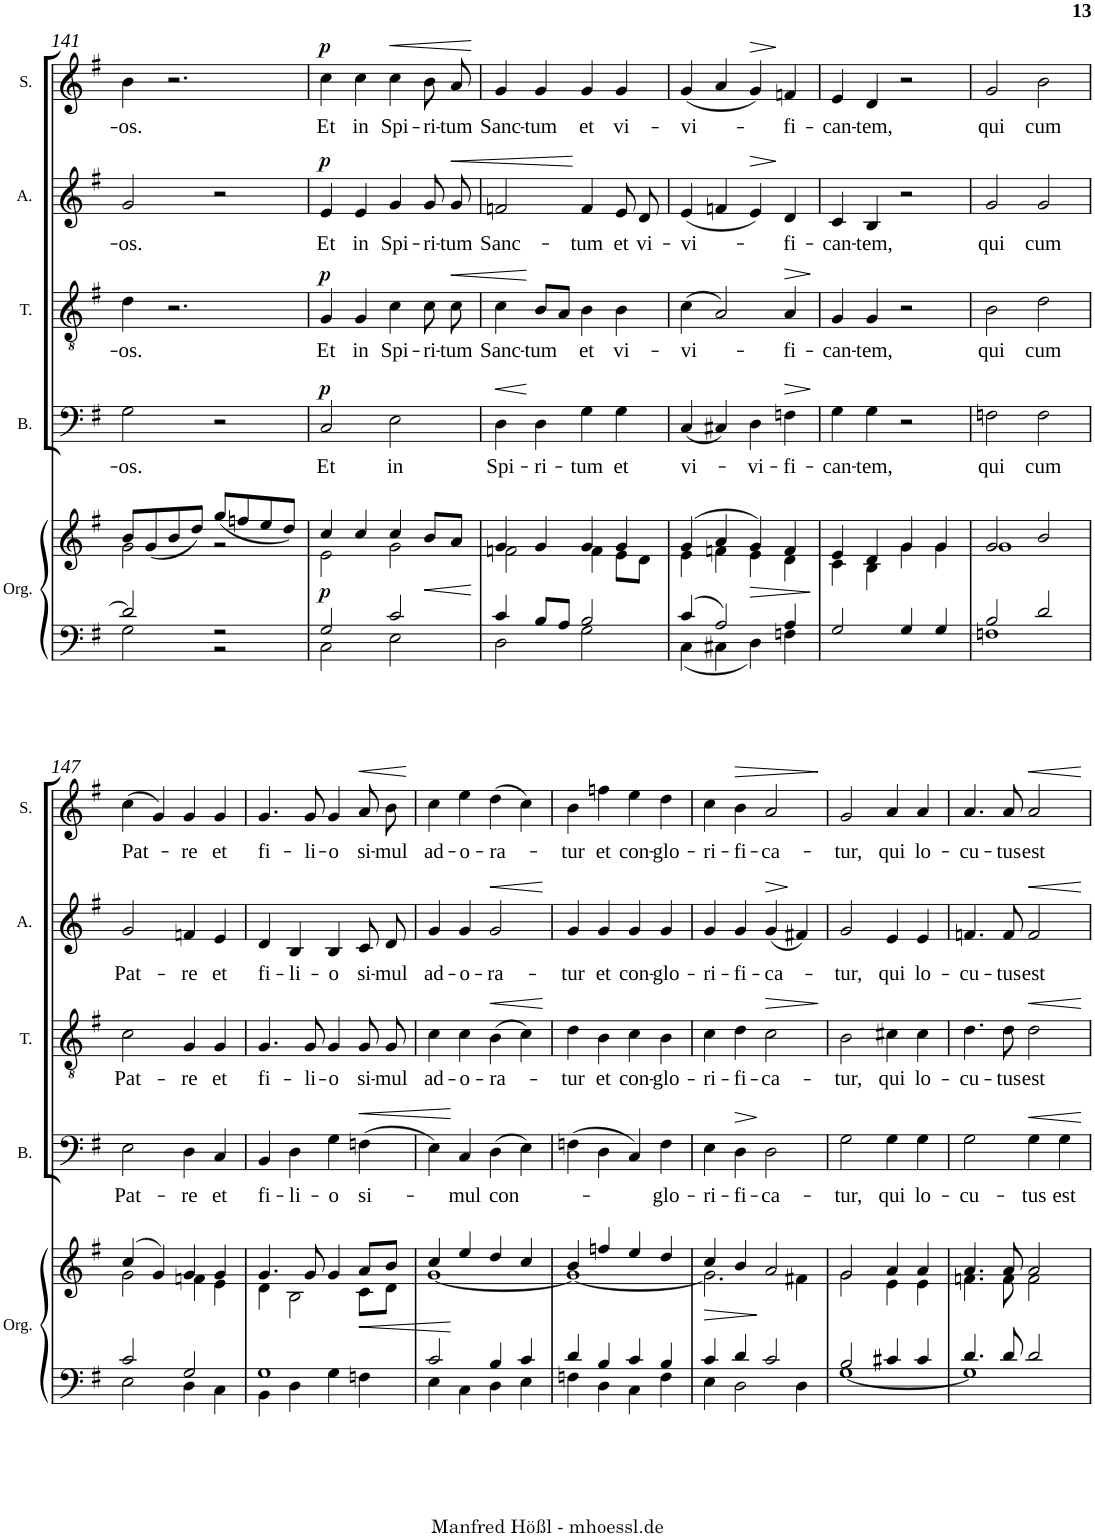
**kern	**kern	**dynam	**kern	**text	**dynam	**kern	**text	**dynam	**kern	**text	**dynam	**kern	**text	**dynam
*part5	*part5	*part5	*part4	*part4	*part4	*part3	*part3	*part3	*part2	*part2	*part2	*part1	*part1	*part1
*staff6	*staff5	*staff5/6	*staff4	*staff4	*staff4	*staff3	*staff3	*staff3	*staff2	*staff2	*staff2	*staff1	*staff1	*staff1
*I"Organ	*	*	*I"Bass	*	*	*I"Tenor	*	*	*I"Alto	*	*	*I"Soprano	*	*
*I'Org.	*	*	*I'B.	*	*	*I'T.	*	*	*I'A.	*	*	*I'S.	*	*
!!LO:PB:g=z
*clefF4	*clefG2	*	*clefF4	*	*	*clefGv2	*	*	*clefG2	*	*	*clefG2	*	*
*k[f#]	*k[f#]	*	*k[f#]	*	*	*k[f#]	*	*	*k[f#]	*	*	*k[f#]	*	*
*G:	*G:	*	*G:	*	*	*G:	*	*	*G:	*	*	*G:	*	*
*M4/4	*M4/4	*	*M4/4	*	*	*M4/4	*	*	*M4/4	*	*	*M4/4	*	*
*met(c)	*met(c)	*	*met(c)	*	*	*met(c)	*	*	*met(c)	*	*	*met(c)	*	*
=141	=141	=141	=141	=141	=141	=141	=141	=141	=141	=141	=141	=141	=141	=141
*^	*^	*	*	*	*	*	*	*	*	*	*	*	*	*
!	!	!	!	!	!	!LO:LY:b	!	!	!LO:LY:b	!	!	!LO:LY:b	!	!	!LO:LY:b	!
2d/]	2G\	8b/L	2g\	.	2G\	-os.	.	4d\	-os.	.	2g/	-os.	.	4b\	-os.	.
.	.	(<8g/	.	.	.	.	.	.	.	.	.	.	.	.	.	.
.	.	8b/	.	.	.	.	.	2.r	.	.	.	.	.	2.r	.	.
.	.	8dd/J)	.	.	.	.	.	.	.	.	.	.	.	.	.	.
2r	2r	(<8gg/L	2r	.	2r	.	.	.	.	.	2r	.	.	.	.	.
.	.	8ffn/	.	.	.	.	.	.	.	.	.	.	.	.	.	.
.	.	8ee/	.	.	.	.	.	.	.	.	.	.	.	.	.	.
.	.	8dd/J)	.	.	.	.	.	.	.	.	.	.	.	.	.	.
=142	=142	=142	=142	=142	=142	=142	=142	=142	=142	=142	=142	=142	=142	=142	=142	=142
!	!	!	!	!LO:DY:b	!	!LO:LY:b	!LO:DY:a	!	!LO:LY:b	!LO:DY:a	!	!LO:LY:b	!LO:DY:a	!	!LO:LY:b	!LO:DY:a
2G/	2C\	4cc/	2e\	p	2C/	Et	p	4G/	Et	p	4e/	Et	p	4cc\	Et	p
!	!	!	!	!	!	!	!	!	!LO:LY:b	!	!	!LO:LY:b	!	!	!LO:LY:b	!
.	.	4cc/	.	.	.	.	.	4G/	in	.	4e/	in	.	4cc\	in	.
!	!	!	!	!	!	!LO:LY:b	!	!	!LO:LY:b	!	!	!LO:LY:b	!	!	!LO:LY:b	!LO:HP:b
2c/	2E\	4cc/	2g\	.	2E\	in	.	4c\	Spi-	.	4g/	Spi-	.	4cc\	Spi-	<
!	!	!	!	!LO:HP:b	!	!	!	!	!LO:LY:b	!	!	!LO:LY:b	!	!	!LO:LY:b	!
.	.	8b/L	.	<	.	.	.	8c\	-ri-	.	8g/L	-ri-	.	8b/L	-ri-	.
!	!	!	!	!	!	!	!	!	!LO:LY:b	!LO:HP:b	!	!LO:LY:b	!LO:HP:b	!	!LO:LY:b	!
.	.	8a/J	.	.	.	.	.	8c\	-tum	<	8g/J	-tum	<	8a/J	-tum	.
=143	=143	=143	=143	=143	=143	=143	=143	=143	=143	=143	=143	=143	=143	=143	=143	=143
!	!	!	!	!	!	!LO:LY:b	!LO:HP:b	!	!LO:LY:b	!	!	!LO:LY:b	!	!	!LO:LY:b	!
4c/	2D\	4g/	2fn\	.	4D\	Spi-	<	4c\	Sanc-	.	2fn/	Sanc-	.	4g/	Sanc-	.
!	!	!	!	!	!	!LO:LY:b	!	!	!LO:LY:b	!	!	!	!	!	!LO:LY:b	!
8B/L	.	4g/	.	.	4D\	-ri-	.	8B/L	-tum	.	.	.	.	4g/	-tum	.
8A/J	.	.	.	.	.	.	.	8A/J	.	.	.	.	.	.	.	.
!	!	!	!	!	!	!LO:LY:b	!	!	!LO:LY:b	!	!	!LO:LY:b	!	!	!LO:LY:b	!
2B/	2G\	4g/	4f\	.	4G\	-tum	.	4B\	et	.	4f/	-tum	.	4g/	et	.
!	!	!	!	!	!	!LO:LY:b	!	!	!LO:LY:b	!	!	!LO:LY:b	!	!	!LO:LY:b	!
.	.	4g/	8e\L	.	4G\	et	.	4B\	vi-	.	8e/L	et	.	4g/	vi-	.
!	!	!	!	!	!	!	!	!	!	!	!	!LO:LY:b	!	!	!	!
.	.	.	8d\J	.	.	.	.	.	.	.	8d/J	vi-	.	.	.	.
=144	=144	=144	=144	=144	=144	=144	=144	=144	=144	=144	=144	=144	=144	=144	=144	=144
!	!	!	!	!	!	!LO:LY:b	!	!	!LO:LY:b	!	!	!LO:LY:b	!	!	!LO:LY:b	!
4c/	4C\	(4g/	4e\	.	(<4C/	vi-	.	(>4c\	-vi-	.	(<4e/	-vi-	.	(<4g/	-vi-	.
2A/	4C#X\	4a/	4fn\	.	4C#X/)	.	.	2A/)	.	.	4fn/	.	.	4a/	.	.
!	!	!	!	!LO:HP:b	!	!LO:LY:b	!	!	!	!	!	!	!LO:HP:b	!	!	!LO:HP:b
.	4D\	4g/)	4e\	>	4D\	-vi-	.	.	.	.	4e/)	.	>	4g/)	.	>
!	!	!	!	!	!	!LO:LY:b	!LO:HP:b	!	!LO:LY:b	!LO:HP:b	!	!LO:LY:b	!	!	!LO:LY:b	!
4A/	4Fn\	4f/	4d\	.	4Fn\	-fi-	>	4A/	-fi-	>	4d/	-fi-	[	4fn/	-fi-	[
*v	*v	*	*	*	*	*	*	*	*	*	*	*	*	*	*	*
*	*v	*v	*	*	*	*	*	*	*	*	*	*	*	*	*
.	.	[	.	.	[	.	.	[	.	.	.	.	.	.
=145	=145	=145	=145	=145	=145	=145	=145	=145	=145	=145	=145	=145	=145	=145
*	*^	*	*	*	*	*	*	*	*	*	*	*	*	*
!	!	!	!	!	!LO:LY:b	!	!	!LO:LY:b	!	!	!LO:LY:b	!	!	!LO:LY:b	!
2G/	4e/	4c\	.	4G\	-can-	.	4G/	-can-	.	4c/	-can-	.	4e/	-can-	.
!	!	!	!	!	!LO:LY:b	!	!	!LO:LY:b	!	!	!LO:LY:b	!	!	!LO:LY:b	!
.	4d/	4B\	.	4G\	-tem,	.	4G/	-tem,	.	4B/	-tem,	.	4d/	-tem,	.
4G/	4g/	4g\	.	2r	.	.	2r	.	.	2r	.	.	2r	.	.
4G/	4g/	4g\	.	.	.	.	.	.	.	.	.	.	.	.	.
=146	=146	=146	=146	=146	=146	=146	=146	=146	=146	=146	=146	=146	=146	=146	=146
*^	*	*	*	*	*	*	*	*	*	*	*	*	*	*	*
!	!	!	!	!	!	!LO:LY:b	!	!	!LO:LY:b	!	!	!LO:LY:b	!	!	!LO:LY:b	!
2B/	1Fn	2g/	1g	.	2Fn\	qui	.	2B\	qui	.	2g/	qui	.	2g/	qui	.
!	!	!	!	!	!	!LO:LY:b	!	!	!LO:LY:b	!	!	!LO:LY:b	!	!	!LO:LY:b	!
2d/	.	2b/	.	.	2F\	cum	.	2d\	cum	.	2g/	cum	.	2b\	cum	.
!!LO:LB:g=z
=147	=147	=147	=147	=147	=147	=147	=147	=147	=147	=147	=147	=147	=147	=147	=147	=147
!	!	!	!	!	!	!LO:LY:b	!	!	!LO:LY:b	!	!	!LO:LY:b	!	!	!LO:LY:b	!
2c/	2E\	(4cc/	2g\	.	2E\	Pat-	.	2c\	Pat-	.	2g/	Pat-	.	(>4cc\	Pat-	.
.	.	4g/)	.	.	.	.	.	.	.	.	.	.	.	4g/)	.	.
!	!	!	!	!	!	!LO:LY:b	!	!	!LO:LY:b	!	!	!LO:LY:b	!	!	!LO:LY:b	!
2G/	4D\	4g/	4fn\	.	4D\	-re	.	4G/	-re	.	4fn/	-re	.	4g/	-re	.
!	!	!	!	!	!	!LO:LY:b	!	!	!LO:LY:b	!	!	!LO:LY:b	!	!	!LO:LY:b	!
.	4C\	4g/	4e\	.	4C/	et	.	4G/	et	.	4e/	et	.	4g/	et	.
=148	=148	=148	=148	=148	=148	=148	=148	=148	=148	=148	=148	=148	=148	=148	=148	=148
!	!	!	!	!	!	!LO:LY:b	!	!	!LO:LY:b	!	!	!LO:LY:b	!	!	!LO:LY:b	!
1G	4BB\	4.g/	4d\	.	4BB/	fi-	.	4.G/	fi-	.	4d/	fi-	.	4.g/	fi-	.
!	!	!	!	!	!	!LO:LY:b	!	!	!	!	!	!LO:LY:b	!	!	!	!
.	4D\	.	2B\	.	4D\	-li-	.	.	.	.	4B/	-li-	.	.	.	.
!	!	!	!	!	!	!	!	!	!LO:LY:b	!	!	!	!	!	!LO:LY:b	!
.	.	8g/	.	.	.	.	.	8G/	-li-	.	.	.	.	8g/	-li-	.
!	!	!	!	!	!	!LO:LY:b	!	!	!LO:LY:b	!	!	!LO:LY:b	!	!	!LO:LY:b	!
.	4G\	4g/	.	.	4G\	-o	.	4G/	-o	.	4B/	-o	.	4g/	-o	.
!	!	!	!	!LO:HP:b	!	!LO:LY:b	!LO:HP:b	!	!LO:LY:b	!	!	!LO:LY:b	!	!	!LO:LY:b	!LO:HP:b
.	4Fn\	8a/L	8c\L	<	(>4Fn\	si-	<	8G/	si-	.	8c/L	si-	.	8a/L	si-	<
!	!	!	!	!	!	!	!	!	!LO:LY:b	!	!	!LO:LY:b	!	!	!LO:LY:b	!
.	.	8b/J	8d\J	.	.	.	.	8G/	-mul	.	8d/J	-mul	.	8b/J	-mul	.
*v	*v	*	*	*	*	*	*	*	*	*	*	*	*	*	*	*
*	*v	*v	*	*	*	*	*	*	*	*	*	*	*	*	*
.	.	.	.	.	.	.	.	.	.	.	.	.	.	]
=149	=149	=149	=149	=149	=149	=149	=149	=149	=149	=149	=149	=149	=149	=149
*^	*^	*	*	*	*	*	*	*	*	*	*	*	*	*
!	!	!	!	!	!	!	!	!	!LO:LY:b	!	!	!LO:LY:b	!	!	!LO:LY:b	!
2c/	4E\	4cc/	[<1g	.	4E\)	.	.	4c\	ad-	.	4g/	ad-	.	4cc\	ad-	.
!	!	!	!	!	!	!LO:LY:b	!	!	!LO:LY:b	!	!	!LO:LY:b	!	!	!LO:LY:b	!
.	4C\	4ee/	.	]	4C/	-mul	]	4c\	-o-	.	4g/	-o-	.	4ee\	-o-	.
!	!	!	!	!	!	!LO:LY:b	!	!	!LO:LY:b	!LO:HP:b	!	!LO:LY:b	!LO:HP:b	!	!LO:LY:b	!
4B/	4D\	4dd/	.	.	(>4D\	con-	.	(>4B\	-ra-	<	2g/	-ra-	<	(>4dd\	-ra-	.
4c/	4E\	4cc/	.	.	4E\)	.	.	4c\)	.	.	.	.	.	4cc\)	.	.
*v	*v	*	*	*	*	*	*	*	*	*	*	*	*	*	*	*
*	*v	*v	*	*	*	*	*	*	*	*	*	*	*	*	*
.	.	.	.	.	.	.	.	]	.	.	]	.	.	.
=150	=150	=150	=150	=150	=150	=150	=150	=150	=150	=150	=150	=150	=150	=150
*^	*^	*	*	*	*	*	*	*	*	*	*	*	*	*
!	!	!	!	!	!	!	!	!	!LO:LY:b	!	!	!LO:LY:b	!	!	!LO:LY:b	!
4d/	4Fn\	4b/	1g_	.	(>4Fn\	.	.	4d\	-tur	.	4g/	-tur	.	4b\	-tur	.
!	!	!	!	!	!	!	!	!	!LO:LY:b	!	!	!LO:LY:b	!	!	!LO:LY:b	!
4B/	4D\	4ffn/	.	.	4D\	.	.	4B\	et	.	4g/	et	.	4ffn\	et	.
!	!	!	!	!	!	!	!	!	!LO:LY:b	!	!	!LO:LY:b	!	!	!LO:LY:b	!
4c/	4C\	4ee/	.	.	4C/)	.	.	4c\	con-	.	4g/	con-	.	4ee\	con-	.
!	!	!	!	!	!	!LO:LY:b	!	!	!LO:LY:b	!	!	!LO:LY:b	!	!	!LO:LY:b	!
4B/	4F\	4dd/	.	.	4F\	-glo-	.	4B\	-glo-	.	4g/	-glo-	.	4dd\	-glo-	.
=151	=151	=151	=151	=151	=151	=151	=151	=151	=151	=151	=151	=151	=151	=151	=151	=151
!	!	!	!	!	!	!LO:LY:b	!	!	!LO:LY:b	!	!	!LO:LY:b	!	!	!LO:LY:b	!
4c/	4E\	4cc/	2.g\]	.	4E\	-ri-	.	4c\	-ri-	.	4g/	-ri-	.	4cc\	-ri-	.
!	!	!	!	!	!	!LO:LY:b	!LO:HP:b	!	!LO:LY:b	!	!	!LO:LY:b	!	!	!LO:LY:b	!LO:HP:b
4d/	2D\	4b/	.	.	4D\	-fi-	>	4d\	-fi-	.	4g/	-fi-	.	4b\	-fi-	>
!	!	!	!	!	!	!LO:LY:b	!	!	!LO:LY:b	!LO:HP:b	!	!LO:LY:b	!LO:HP:b	!	!LO:LY:b	!
2c/	.	2a/	.	[	2D\	-ca-	[	2c\	-ca-	>	(<4g/	-ca-	>	2a/	-ca-	.
.	4D\	.	4f#X\	.	.	.	.	.	.	.	4f#X/)	.	[	.	.	.
*v	*v	*	*	*	*	*	*	*	*	*	*	*	*	*	*	*
*	*v	*v	*	*	*	*	*	*	*	*	*	*	*	*	*
.	.	.	.	.	.	.	.	[	.	.	.	.	.	[
=152	=152	=152	=152	=152	=152	=152	=152	=152	=152	=152	=152	=152	=152	=152
*^	*^	*	*	*	*	*	*	*	*	*	*	*	*	*
!	!	!	!	!	!	!LO:LY:b	!	!	!LO:LY:b	!	!	!LO:LY:b	!	!	!LO:LY:b	!
2B/	[<1G	2g/	2g\	.	2G\	-tur,	.	2B\	-tur,	.	2g/	-tur,	.	2g/	-tur,	.
!	!	!	!	!	!	!LO:LY:b	!	!	!LO:LY:b	!	!	!LO:LY:b	!	!	!LO:LY:b	!
4c#X/	.	4a/	4e\	.	4G\	qui	.	4c#X\	qui	.	4e/	qui	.	4a/	qui	.
!	!	!	!	!	!	!LO:LY:b	!	!	!LO:LY:b	!	!	!LO:LY:b	!	!	!LO:LY:b	!
4c#/	.	4a/	4e\	.	4G\	lo-	.	4c#\	lo-	.	4e/	lo-	.	4a/	lo-	.
=153	=153	=153	=153	=153	=153	=153	=153	=153	=153	=153	=153	=153	=153	=153	=153	=153
!	!	!	!	!	!	!LO:LY:b	!	!	!LO:LY:b	!	!	!LO:LY:b	!	!	!LO:LY:b	!
4.d/	1G]	4.a/	4.fn\	.	2G\	-cu-	.	4.d\	-cu-	.	4.fn/	-cu-	.	4.a/	-cu-	.
!	!	!	!	!	!	!	!	!	!LO:LY:b	!	!	!LO:LY:b	!	!	!LO:LY:b	!
8d/	.	8a/	8f\	.	.	.	.	8d\	-tus	.	8f/	-tus	.	8a/	-tus	.
!	!	!	!	!	!	!LO:LY:b	!	!	!LO:LY:b	!	!	!LO:LY:b	!	!	!LO:LY:b	!
2d/	.	2a/	2f\	.	4G\	-tus	.	2d\	est	.	2f/	est	.	2a/	est	.
!	!	!	!	!	!	!LO:LY:b	!	!	!	!	!	!	!	!	!	!
.	.	.	.	.	4G\	est	.	.	.	.	.	.	.	.	.	.
*v	*v	*	*	*	*	*	*	*	*	*	*	*	*	*	*	*
*	*v	*v	*	*	*	*	*	*	*	*	*	*	*	*	*
.	.	.	.	.	]	.	.	]	.	.	]	.	.	]
=	=	=	=	=	=	=	=	=	=	=	=	=	=	=
*-	*-	*-	*-	*-	*-	*-	*-	*-	*-	*-	*-	*-	*-	*-
